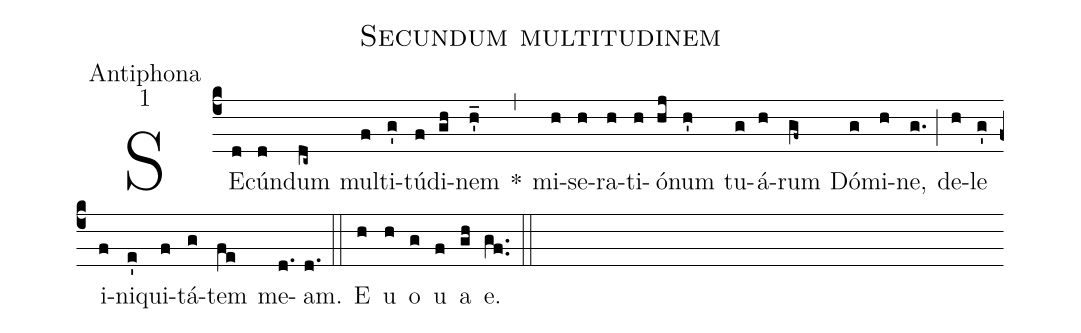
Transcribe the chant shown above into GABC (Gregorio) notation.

name:Secundum multitudinem;
office-part:Antiphona;
mode:1;
%%
(c4) SE(d)cún(d)dum(dc~) mul(f)ti(g')tú(f)di(gh)nem(h'_) *(,) mi(h)se(h)ra(h)ti(h)ó(hj)num(h') tu(g)á(h)rum(gf~) Dó(g)mi(h)ne,(g.) (;) de(h)le(g') i(f)ni(e')qui(f)tá(g)tem(fe) me(d.)am.(d.) (::) <eu>E(h) u(h) o(g) u(f) a(gh) e.</eu>(gf..) (::)
